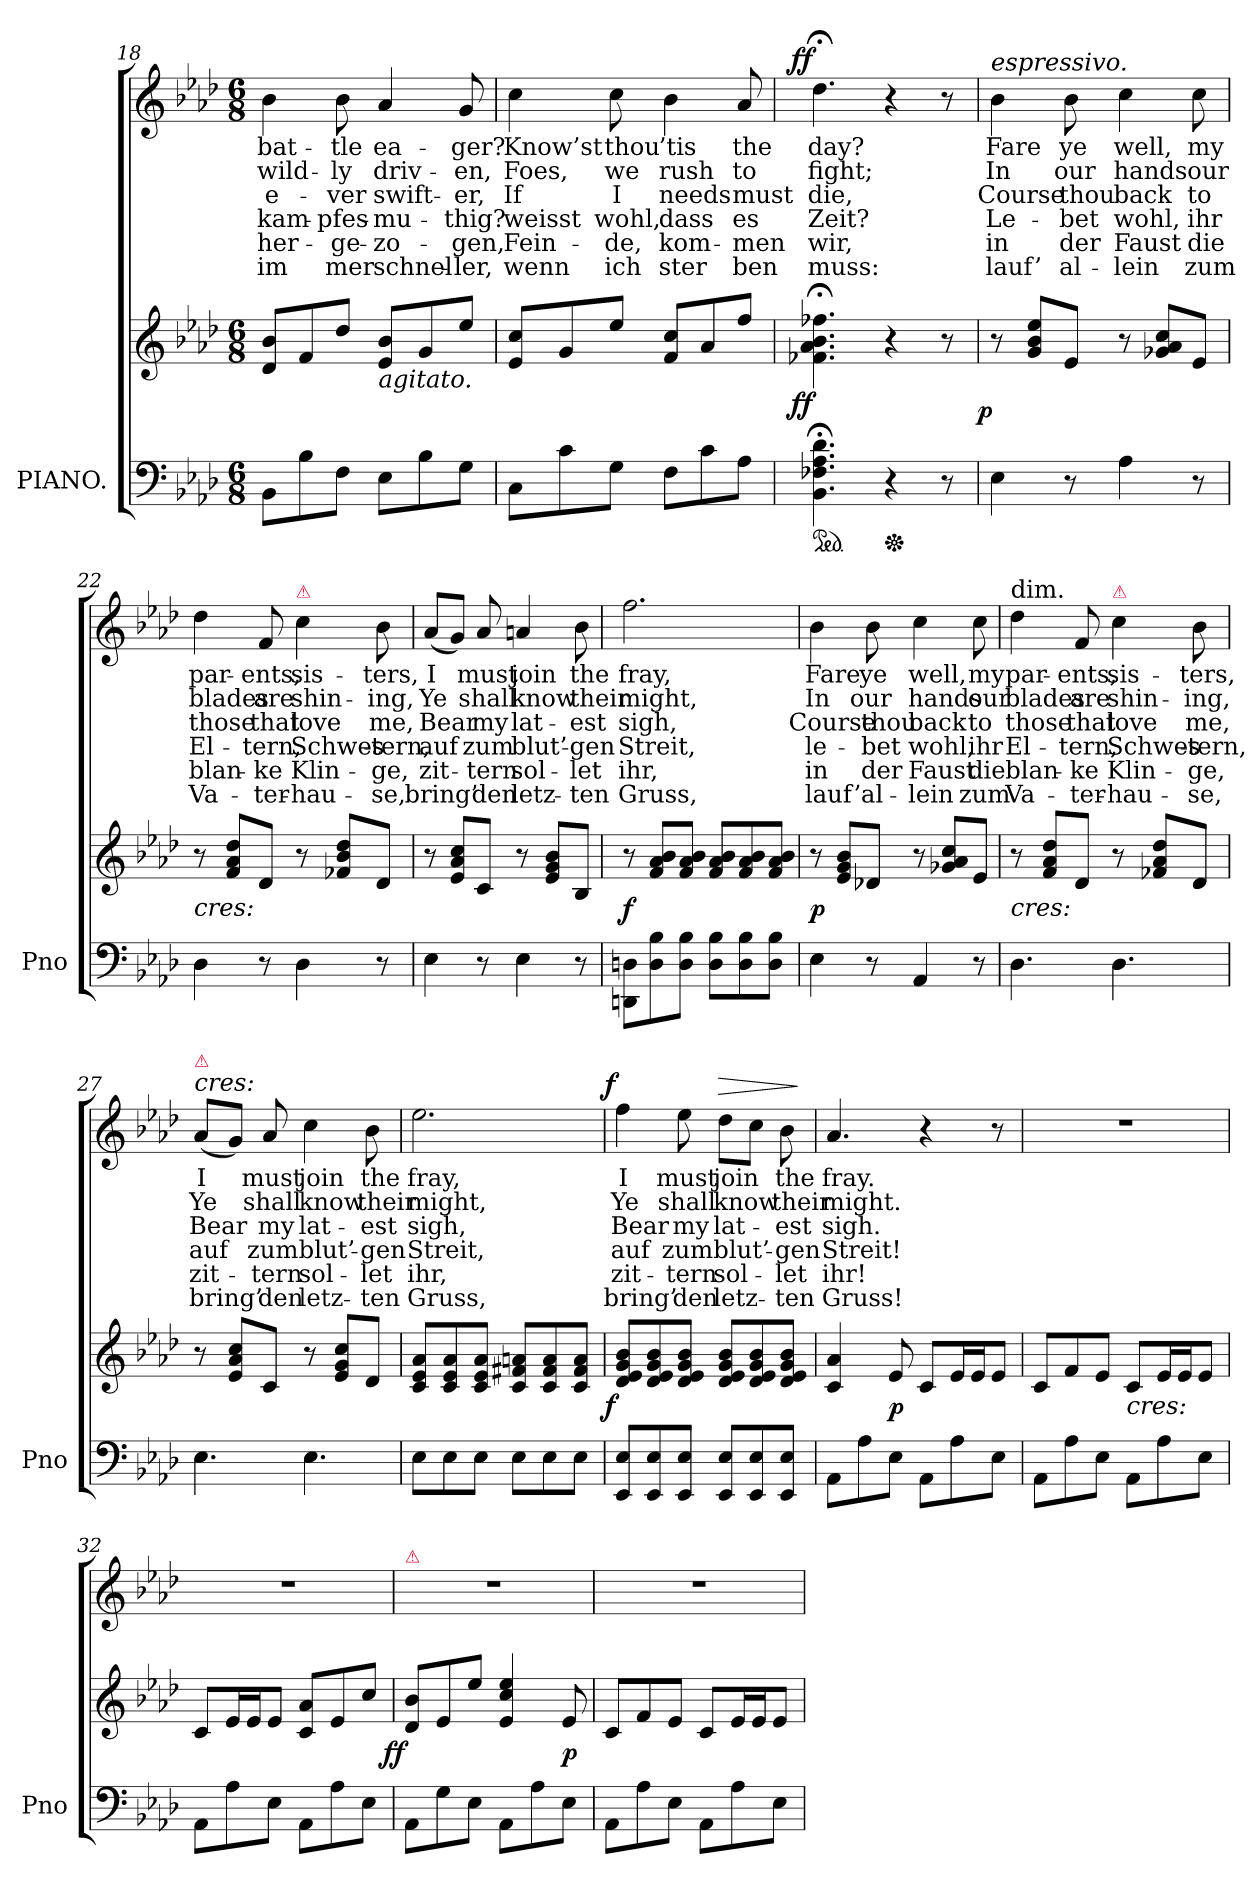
**kern	**kern	**dynam	**kern	**text	**text	**text	**text	**text	**text	**dynam
*part2	*part2	*part2	*part1	*part1	*part1	*part1	*part1	*part1	*part1	*part1
*staff3	*staff2	*staff2/3	*staff1	*staff1	*staff1	*staff1	*staff1	*staff1	*staff1	*staff1
*I"PIANO.	*	*	*	*	*	*	*	*	*	*
*I'Pno	*	*	*	*	*	*	*	*	*	*
*clefF4	*clefG2	*	*clefG2	*	*	*	*	*	*	*
*k[b-e-a-d-]	*k[b-e-a-d-]	*	*k[b-e-a-d-]	*	*	*	*	*	*	*
*A-:	*A-:	*	*A-:	*	*	*	*	*	*	*
*M6/8	*M6/8	*	*M6/8	*	*	*	*	*	*	*
=18	=18	=18	=18	=18	=18	=18	=18	=18	=18	=18
8BB-L	8d- 8b-L	.	4b-	bat-	wild-	e-	kam-	her-	im	.
8B-	8f	.	.	.	.	.	.	.	.	.
8FJ	8dd-J	.	8b-	-tle	-ly	-ver	-pfes-	-ge-	mer	.
!	!LO:TX:b:i:t=agitato.	!	!	!	!	!	!	!	!	!
8E-L	8e- 8b-L	.	4a-	ea-	driv-	swift-	-mu-	-zo-	schnel-	.
8B-	8g	.	.	.	.	.	.	.	.	.
8GJ	8ee-J	.	8g	-ger?	-en,	-er,	-thig?	-gen,	-ler,	.
=19	=19	=19	=19	=19	=19	=19	=19	=19	=19	=19
8CL	8e-/ 8cc/L	.	4cc	Know’st	Foes,	If	weisst	Fein-	wenn	.
8c	8g/	.	.	.	.	.	.	.	.	.
8GJ	8ee-/J	.	8cc	thou	we	I	wohl,	-de,	ich	.
8FL	8f/ 8cc/L	.	4b-	’tis	rush	needs	dass	kom-	ster	.
8c	8a-/	.	.	.	.	.	.	.	.	.
8A-J	8ff/J	.	8a-/	the	to	must	es	-men	ben	.
=20	=20	=20	=20	=20	=20	=20	=20	=20	=20	=20
!	!	!LO:DY:rj	!	!	!	!	!	!	!	!LO:DY:a:rj
*ped	*	*	*	*	*	*	*	*	*	*
4.BB-;< 4.F-X;< 4.A-;< 4.d-;<	4.f-X;< 4.a-;< 4.b-;< 4.ff-X;<	ff	4.dd-;<	day?	fight;	die,	Zeit?	wir,	muss:	ff
*Xped	*	*	*	*	*	*	*	*	*	*
4r	4r	.	4r	.	.	.	.	.	.	.
8r	8r	.	8r	.	.	.	.	.	.	.
=21	=21	=21	=21	=21	=21	=21	=21	=21	=21	=21
!	!	!	!LO:TX:a:i:t=espressivo.	!	!	!	!	!	!	!
!	!	!LO:DY:rj	!	!	!	!	!	!	!	!
4E-	8r	p	4b-	Fare	In	Course	Le-	in	lauf’	.
.	8g 8b- 8ee-L	.	.	.	.	.	.	.	.	.
8r	8e-J	.	8b-	ye	our	thou	-bet	der	al-	.
4A-	8r	.	4cc	well,	hands	back	wohl,	Faust	-lein	.
.	8g-X 8a- 8ccL	.	.	.	.	.	.	.	.	.
8r	8e-J	.	8cc	my	our	to	ihr	die	zum	.
=22	=22	=22	=22	=22	=22	=22	=22	=22	=22	=22
!	!LO:TX:c:i:t=cres&colon;	!	!	!	!	!	!	!	!	!
4D-	8r	.	4dd-	par-	blades	those	El-	blan-	Va-	.
.	8f 8a- 8dd-L	.	.	.	.	.	.	.	.	.
8r	8d-J	.	8f	-ents,	are	that	-tern,	-ke	-ter-	.
!	!	!	!LO:TX:a:color=crimson:t=⚠	!	!	!	!	!	!	!
4D-	8r	.	4cc	sis-	shin-	love	Schwes-	Klin-	-hau-	.
.	8f-X 8b- 8dd-L	.	.	.	.	.	.	.	.	.
8r	8d-J	.	8b-	-ters,	-ing,	me,	-tern,	-ge,	-se,	.
=23	=23	=23	=23	=23	=23	=23	=23	=23	=23	=23
4E-	8r	.	(<8a-L	I	Ye	Bear	auf	zit-	bring’	.
.	8e- 8a- 8ccL	.	8gJ)	.	.	.	.	.	.	.
8r	8cJ	.	8a-	must	shall	my	zum	-tern	den	.
4E-	8r	.	4an	join	know	lat-	blut’-	sol-	letz-	.
.	8e- 8g 8b-L	.	.	.	.	.	.	.	.	.
8r	8B-J	.	8b-\	the	their	-est	-gen	-let	-ten	.
=24	=24	=24	=24	=24	=24	=24	=24	=24	=24	=24
8DDn\ 8Dn\L	8r	f	2.ff	fray,	might,	sigh,	Streit,	ihr,	Gruss,	.
8D 8B-	8f 8a- 8b-L	.	.	.	.	.	.	.	.	.
8D 8B-J	8f 8a- 8b-J	.	.	.	.	.	.	.	.	.
8D 8B-L	8f 8a- 8b-L	.	.	.	.	.	.	.	.	.
8D 8B-	8f 8a- 8b-	.	.	.	.	.	.	.	.	.
8D 8B-J	8f 8a- 8b-J	.	.	.	.	.	.	.	.	.
=25	=25	=25	=25	=25	=25	=25	=25	=25	=25	=25
4E-	8r	p	4b-	Fare	In	Course	le-	in	lauf’	.
.	8e- 8g 8b-L	.	.	.	.	.	.	.	.	.
8r	8d-XJ	.	8b-	ye	our	thou	-bet	der	al-	.
4AA-	8r	.	4cc	well,	hands	back	wohl,	Faust	-lein	.
.	8g-X 8a- 8ccL	.	.	.	.	.	.	.	.	.
8r	8e-J	.	8cc	my	our	to	ihr	die	zum	.
=26	=26	=26	=26	=26	=26	=26	=26	=26	=26	=26
!	!	!	!LO:TX:a:t=dim.	!	!	!	!	!	!	!
!	!LO:TX:c:i:t=cres&colon;	!	!	!	!	!	!	!	!	!
4.D-	8r	.	4dd-	par-	blades	those	El-	blan-	Va-	.
.	8f 8a- 8dd-L	.	.	.	.	.	.	.	.	.
.	8d-J	.	8f	-ents,	are	that	-tern,	-ke	-ter-	.
!	!	!	!LO:TX:a:color=crimson:t=⚠	!	!	!	!	!	!	!
4.D-	8r	.	4cc	sis-	shin-	love	Schwes-	Klin-	-hau-	.
.	8f-X 8a- 8dd-L	.	.	.	.	.	.	.	.	.
.	8d-J	.	8b-	-ters,	-ing,	me,	-tern,	-ge,	-se,	.
=27	=27	=27	=27	=27	=27	=27	=27	=27	=27	=27
!	!	!	!LO:TX:a:i:t=cres&colon;	!	!	!	!	!	!	!
!	!	!	!LO:TX:a:color=crimson:t=⚠	!	!	!	!	!	!	!
4.E-	8r	.	(8a-L	I	Ye	Bear	auf	zit-	bring’	.
.	8e- 8a- 8ccL	.	8gJ)	.	.	.	.	.	.	.
.	8cJ	.	8a-	must	shall	my	zum	-tern	den	.
4.E-	8r	.	4cc	join	know	lat-	blut’-	sol-	letz-	.
.	8e- 8g 8ccL	.	.	.	.	.	.	.	.	.
.	8d-J	.	8b-	the	their	-est	-gen	-let	-ten	.
=28	=28	=28	=28	=28	=28	=28	=28	=28	=28	=28
8E-L	8c 8e- 8a-L	.	2.ee-	fray,	might,	sigh,	Streit,	ihr,	Gruss,	.
8E-	8c 8e- 8a-	.	.	.	.	.	.	.	.	.
8E-J	8c 8e- 8a-J	.	.	.	.	.	.	.	.	.
8E-L	8c 8f#X 8anL	.	.	.	.	.	.	.	.	.
8E-	8c 8f# 8a	.	.	.	.	.	.	.	.	.
8E-J	8c 8f# 8aJ	.	.	.	.	.	.	.	.	.
=29	=29	=29	=29	=29	=29	=29	=29	=29	=29	=29
!	!	!LO:DY:rj	!	!	!	!	!	!	!	!LO:DY:a:rj
8EE- 8E-L	8d- 8e- 8g 8b-L	f	4ff	I	Ye	Bear	auf	zit-	bring’	f
8EE- 8E-	8d- 8e- 8g 8b-	.	.	.	.	.	.	.	.	.
8EE- 8E-J	8d- 8e- 8g 8b-J	.	8ee-	must	shall	my	zum	-tern	den	.
!	!	!	!	!	!	!	!	!	!	!LO:HP:a
8EE- 8E-L	8d- 8e- 8g 8b-L	.	8dd-L	join	know	lat-	blut’-	sol-	letz-	>
8EE- 8E-	8d- 8e- 8g 8b-	.	8ccJ	.	.	.	.	.	.	.
8EE- 8E-J	8d- 8e- 8g 8b-J	.	8b-	the	their	-est	-gen	-let	-ten	.
.	.	.	.	.	.	.	.	.	.	]
=30	=30	=30	=30	=30	=30	=30	=30	=30	=30	=30
8AA-L	4c 4a-	.	4.a-	fray.	might.	sigh.	Streit!	ihr!	Gruss!	.
8A-	.	.	.	.	.	.	.	.	.	.
8E-J	8e-	p	.	.	.	.	.	.	.	.
8AA-L	8cL	.	4r	.	.	.	.	.	.	.
8A-	16e-L	.	.	.	.	.	.	.	.	.
.	16e-J	.	.	.	.	.	.	.	.	.
8E-J	8e-J	.	8r	.	.	.	.	.	.	.
=31	=31	=31	=31	=31	=31	=31	=31	=31	=31	=31
8AA-L	8cL	.	2.rdd	.	.	.	.	.	.	.
8A-	8f	.	.	.	.	.	.	.	.	.
8E-J	8e-J	.	.	.	.	.	.	.	.	.
!	!LO:TX:c:i:t=cres&colon;	!	!	!	!	!	!	!	!	!
8AA-L	8cL	.	.	.	.	.	.	.	.	.
8A-	16e-L	.	.	.	.	.	.	.	.	.
.	16e-J	.	.	.	.	.	.	.	.	.
8E-J	8e-J	.	.	.	.	.	.	.	.	.
=32	=32	=32	=32	=32	=32	=32	=32	=32	=32	=32
8AA-L	8cL	.	2.rdd	.	.	.	.	.	.	.
8A-	16e-L	.	.	.	.	.	.	.	.	.
.	16e-J	.	.	.	.	.	.	.	.	.
8E-J	8e-J	.	.	.	.	.	.	.	.	.
8AA-L	8c 8a-L	.	.	.	.	.	.	.	.	.
8A-	8e-	.	.	.	.	.	.	.	.	.
8E-J	8ccJ	.	.	.	.	.	.	.	.	.
=33	=33	=33	=33	=33	=33	=33	=33	=33	=33	=33
!	!	!	!LO:TX:a:color=crimson:t=⚠	!	!	!	!	!	!	!
!	!	!LO:DY:rj	!	!	!	!	!	!	!	!
8AA-L	8d- 8b-L	ff	2.rdd	.	.	.	.	.	.	.
8G	8e-	.	.	.	.	.	.	.	.	.
8E-J	8ee-J	.	.	.	.	.	.	.	.	.
8AA-L	4e-/ 4cc/ 4ee-/	.	.	.	.	.	.	.	.	.
8A-	.	.	.	.	.	.	.	.	.	.
8E-J	8e-	p	.	.	.	.	.	.	.	.
=34	=34	=34	=34	=34	=34	=34	=34	=34	=34	=34
8AA-L	8cL	.	2.rdd	.	.	.	.	.	.	.
8A-	8f	.	.	.	.	.	.	.	.	.
8E-J	8e-J	.	.	.	.	.	.	.	.	.
8AA-L	8cL	.	.	.	.	.	.	.	.	.
8A-	16e-L	.	.	.	.	.	.	.	.	.
.	16e-J	.	.	.	.	.	.	.	.	.
8E-J	8e-J	.	.	.	.	.	.	.	.	.
=	=	=	=	=	=	=	=	=	=	=
*-	*-	*-	*-	*-	*-	*-	*-	*-	*-	*-
